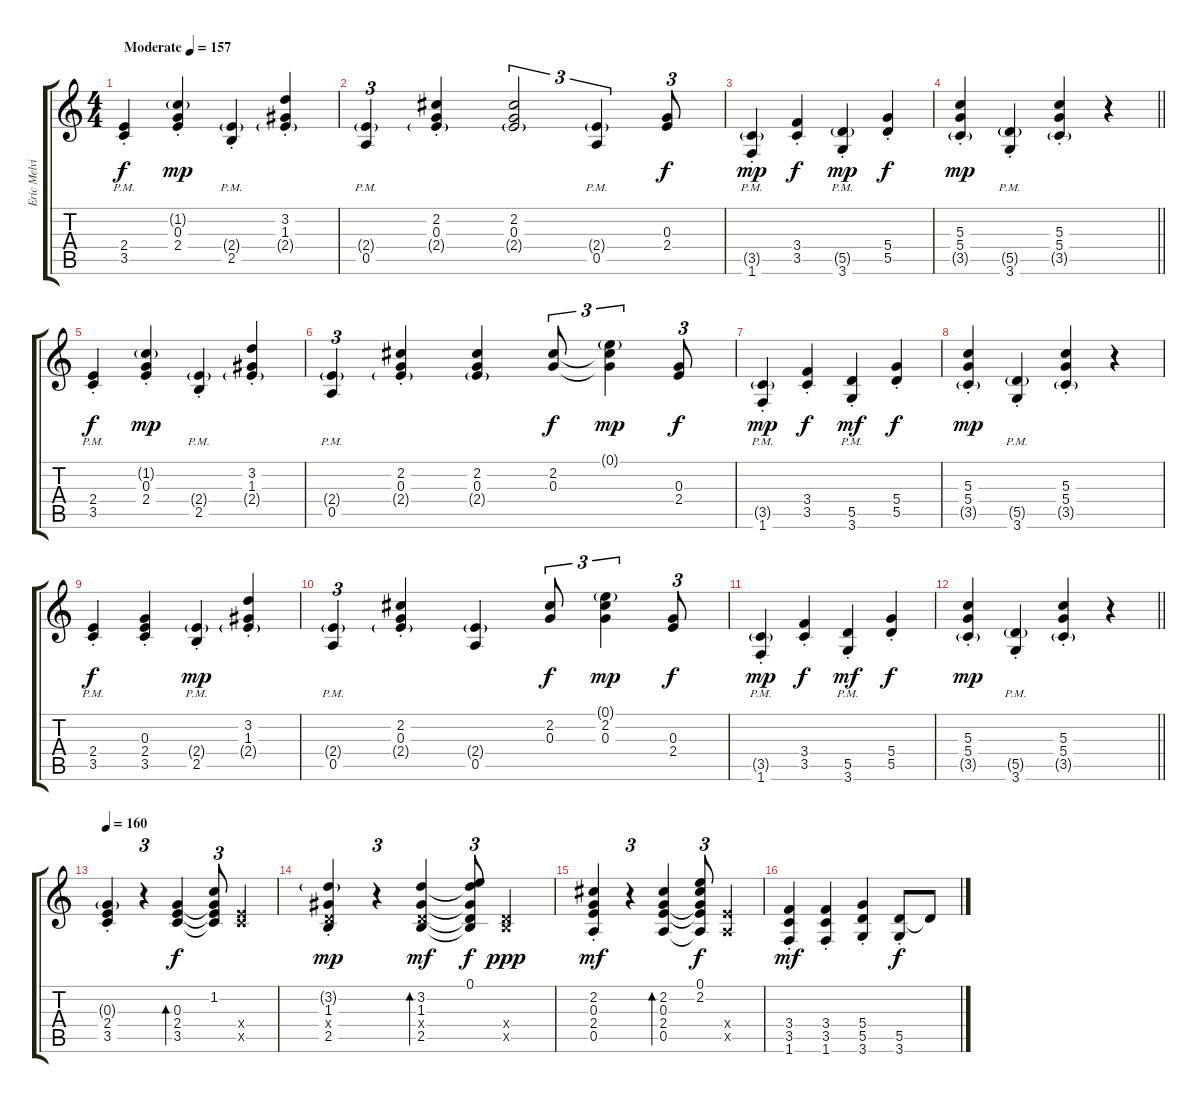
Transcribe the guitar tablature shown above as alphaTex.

\track ("Eric Melvin" "Eric Melvi") {instrument electricguitarjazz}
\staff {score tabs}
\tuning (E4 B3 G3 D3 A2 E2) {hide}
\ts (4 4)
\tempo (157 "Moderate")
\clef g2
\ks c
(2.4{pm st} 3.5{pm st}).4{dy f instrument electricguitarjazz} (1.2{g st} 0.3{st} 2.4{st}).4{dy mp} (2.4{g pm st} 2.5{pm st}).4 (3.2{st} 1.3{st} 2.4{g st}).4 |
(2.4{g pm} 0.5{pm}).4{tu (3 2)} (2.2{st} 0.3{st} 2.4{g st}).4 (2.2 0.3 2.4{g}).2{tu (3 2)} (2.4{g pm} 0.5{pm}).4{tu (3 2)} (0.3 2.4).8{tu (3 2) dy f} |
(3.5{g pm st} 1.6{pm st}).4{dy mp} (3.4{st} 3.5{st}).4{dy f} (5.5{g pm st} 3.6{pm st}).4{dy mp} (5.4{st} 5.5{st}).4{dy f} |
\barLineRight lightlight
(5.3{st} 5.4{st} 3.5{g st}).4{dy mp} (5.5{g pm st} 3.6{pm st}).4 (5.3{st} 5.4{st} 3.5{g st}).4 r.4 |
\section ("" "")
(2.4{pm st} 3.5{pm st}).4{dy f} (1.2{g st} 0.3{st} 2.4{st}).4{dy mp} (2.4{g pm st} 2.5{pm st}).4 (3.2{st} 1.3{st} 2.4{g st}).4 |
(2.4{g pm} 0.5{pm}).4{tu (3 2)} (2.2{st} 0.3{st} 2.4{g st}).4 (2.2 0.3 2.4{g}).4 (2.2 0.3).8{tu (3 2) dy f} (0.1{g} 2.2{t} 0.3{t}).4{tu (3 2) dy mp} (0.3 2.4).8{tu (3 2) dy f} |
(3.5{g pm st} 1.6{pm st}).4{dy mp} (3.4{st} 3.5{st}).4{dy f} (5.5{pm st} 3.6{pm st}).4{dy mf} (5.4{st} 5.5{st}).4{dy f} |
(5.3{st} 5.4{st} 3.5{g st}).4{dy mp} (5.5{g pm st} 3.6{pm st}).4 (5.3{st} 5.4{st} 3.5{g st}).4 r.4 |
(2.4{pm st} 3.5{pm st}).4{dy f} (0.3{st} 2.4{st} 3.5{st}).4 (2.4{g pm st} 2.5{pm st}).4{dy mp} (3.2{st} 1.3{st} 2.4{g st}).4 |
(2.4{g pm} 0.5{pm}).4{tu (3 2)} (2.2{st} 0.3{st} 2.4{g st}).4 (2.4{g} 0.5).4 (2.2 0.3).8{tu (3 2) dy f} (0.1{g} 2.2 0.3).4{tu (3 2) dy mp} (0.3 2.4).8{tu (3 2) dy f} |
(3.5{g pm st} 1.6{pm st}).4{dy mp} (3.4{st} 3.5{st}).4{dy f} (5.5{pm st} 3.6{pm st}).4{dy mf} (5.4{st} 5.5{st}).4{dy f} |
\barLineRight lightlight
(5.3{st} 5.4{st} 3.5{g st}).4{dy mp} (5.5{g pm st} 3.6{pm st}).4 (5.3{st} 5.4{st} 3.5{g st}).4 r.4 |
\section ("" "")
\tempo 160
(0.3{g st} 2.4{st} 3.5{st}).4 r.4{tu (3 2)} (0.3 2.4 3.5).4{bd 120 dy f} (1.2 0.3{t} 2.4{t} 3.5{t}).8{tu (3 2)} (2.4{x} 3.5{x}).4 |
(3.2{g st} 1.3{st} 0.4{st x} 2.5{st}).4{dy mp} r.4{tu (3 2)} (3.2 1.3 0.4{x} 2.5).4{bd 120 dy mf} (0.1 3.2{t} 1.3{t} 0.4{t} 2.5{t}).8{tu (3 2) dy f} (0.4{x} 2.5{x}).4{dy ppp} |
(2.2{st} 0.3{st} 2.4{st} 0.5{st}).4{dy mf} r.4{tu (3 2)} (2.2 0.3 2.4 0.5).4{bd 120} (0.1 2.2 0.3{t} 2.4{t} 0.5{t}).8{tu (3 2) dy f} (2.4{x} 0.5{x}).4 |
(3.4{st} 3.5{st} 1.6{st}).4{dy mf} (3.4{st} 3.5{st} 1.6{st}).4 (5.4{st} 5.5{st} 3.6{st}).4 (5.5 3.6{st}).8{dy f} 5.5{ss t}.8
